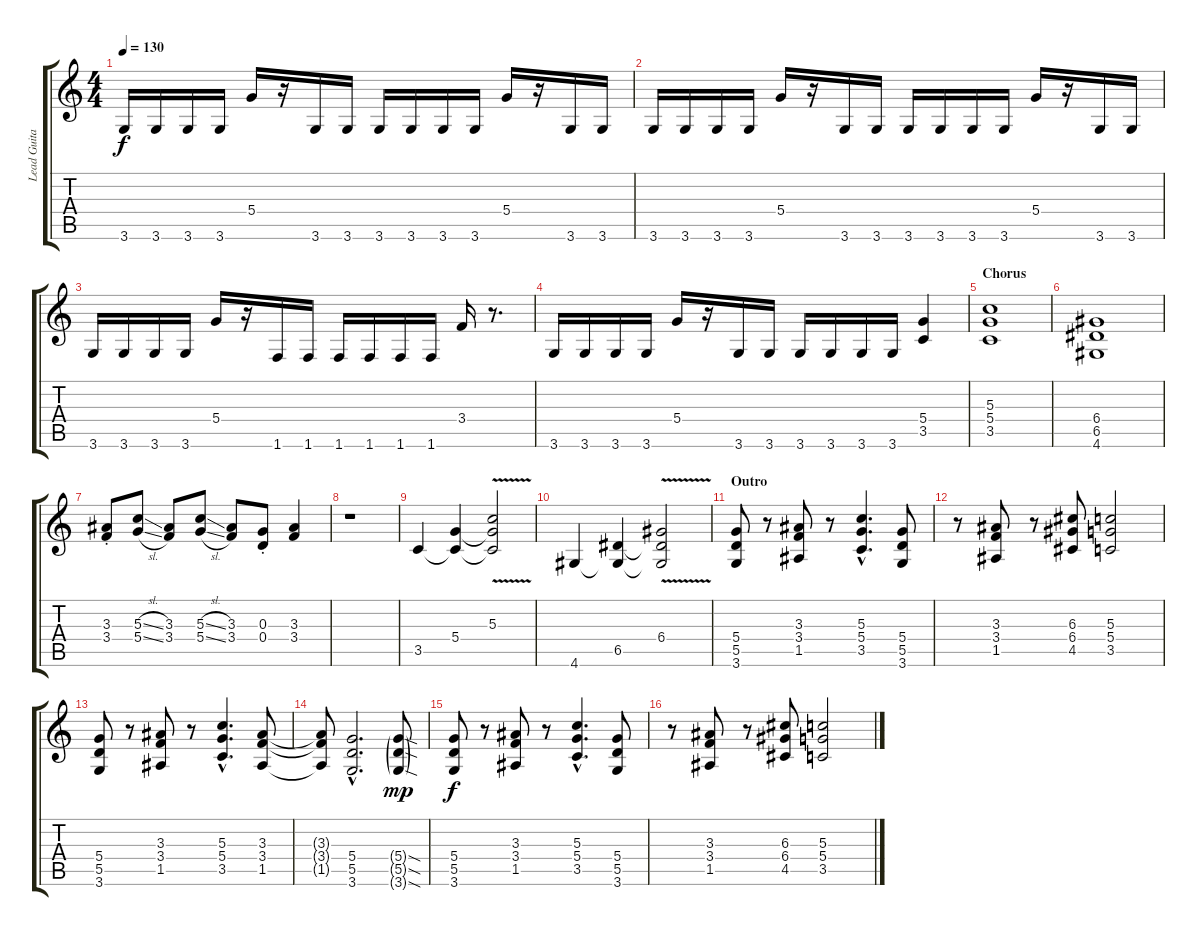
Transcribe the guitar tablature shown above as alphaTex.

\track ("Lead Guitar" "Lead Guita") {instrument overdrivenguitar}
\staff {score tabs}
\tuning (E4 B3 G3 D3 A2 E2) {hide}
\ts (4 4)
\tempo 130
\clef g2
\ks c
3.6.16{dy f} 3.6.16 3.6.16 3.6.16 5.4.16 r.16 3.6.16 3.6.16 3.6.16 3.6.16 3.6.16 3.6.16 5.4.16 r.16 3.6.16 3.6.16 |
3.6.16 3.6.16 3.6.16 3.6.16 5.4.16 r.16 3.6.16 3.6.16 3.6.16 3.6.16 3.6.16 3.6.16 5.4.16 r.16 3.6.16 3.6.16 |
3.6.16 3.6.16 3.6.16 3.6.16 5.4.16 r.16 1.6.16 1.6.16 1.6.16 1.6.16 1.6.16 1.6.16 3.4.16 r.8{d} |
3.6.16 3.6.16 3.6.16 3.6.16 5.4.16 r.16 3.6.16 3.6.16 3.6.16 3.6.16 3.6.16 3.6.16 (5.4 3.5).4 |
\section ("" "Chorus")
(5.3 5.4 3.5).1{instrument overdrivenguitar} |
(6.4 6.5 4.6).1 |
(3.3{st} 3.4{st}).8 (5.3{sl} 5.4{sl}).8 (3.3 3.4).8 (5.3{sl} 5.4{sl}).8 (3.3 3.4).8 (0.3{st} 0.4{st}).8 (3.3 3.4).4 |
r.1 |
3.5.4 (5.4 3.5{t}).4 (5.3{v} 5.4{t} 3.5{t}).2 |
4.6.4 (6.5 4.6{t}).4 (6.4{v} 6.5{t} 4.6{t}).2 |
\section ("" "Outro")
(5.4 5.5 3.6).8 r.8 (3.3 3.4 1.5).8 r.8 (5.3{hac} 5.4{hac} 3.5{hac}).4{d} (5.4 5.5 3.6).8 |
r.8 (3.3 3.4 1.5).8 r.8 (6.3 6.4 4.5).8 (5.3 5.4 3.5).2 |
(5.4 5.5 3.6).8 r.8 (3.3 3.4 1.5).8 r.8 (5.3{hac} 5.4{hac} 3.5{hac}).4{d} (3.3 3.4 1.5).8 |
(3.3{t} 3.4{t} 1.5{t}).8 (5.4{hac} 5.5{hac} 3.6{hac}).2{d} (5.4{sod g} 5.5{sod g} 3.6{sod g}).8{dy mp} |
(5.4 5.5 3.6).8{dy f} r.8 (3.3 3.4 1.5).8 r.8 (5.3{hac} 5.4{hac} 3.5{hac}).4{d} (5.4 5.5 3.6).8 |
r.8 (3.3 3.4 1.5).8 r.8 (6.3 6.4 4.5).8 (5.3 5.4 3.5).2
